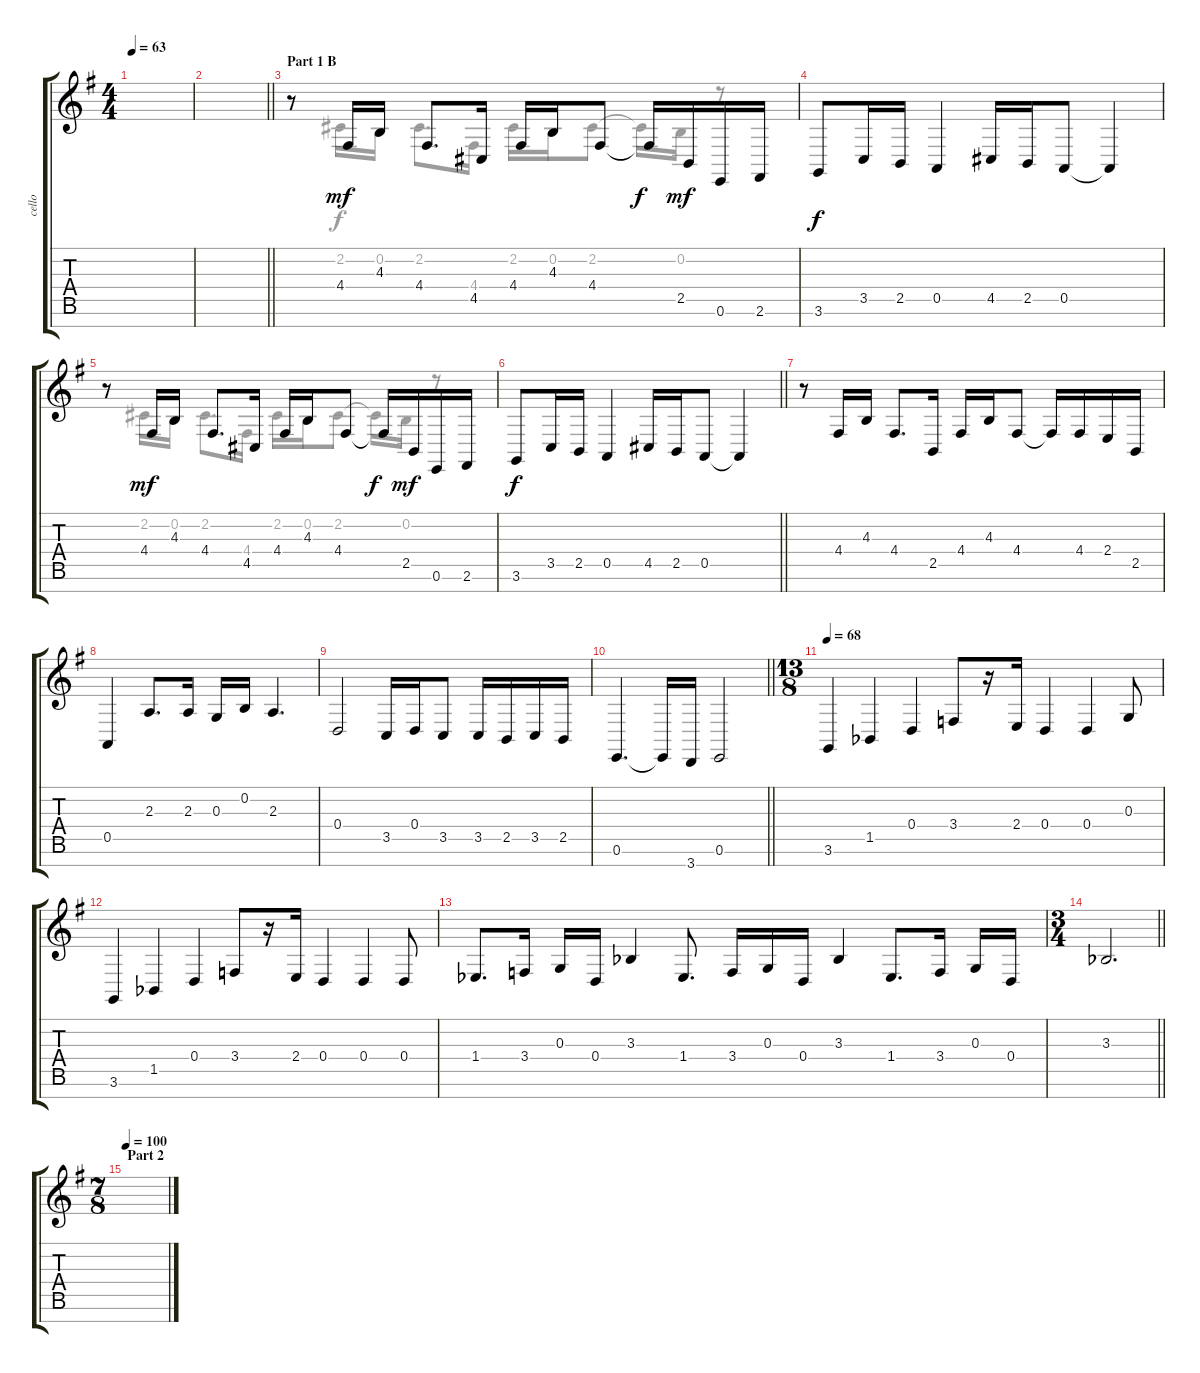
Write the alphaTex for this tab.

\track ("cello" "cello") {instrument cello}
\staff {score tabs}
\tuning (E4 B3 G3 D3 A2 E2 B1) {hide}
\voice
\ts (4 4)
\tempo 63
\clef g2
\ks g
|
\barLineRight lightlight
|
\section ("" "Part 1 B")
r.8 4.4.16{dy mf} 4.3.16 4.4.8{d} 4.5.16 4.4.16 4.3.16 4.4.8 4.4{t}.16{dy f} 2.5.16{dy mf} 0.6.16 2.6.16 |
3.6.8{dy f} 3.5.16 2.5.16 0.5.4 4.5.16 2.5.16 0.5.8 0.5{t}.4 |
r.8 4.4.16{dy mf} 4.3.16 4.4.8{d} 4.5.16 4.4.16 4.3.16 4.4.8 4.4{t}.16{dy f} 2.5.16{dy mf} 0.6.16 2.6.16 |
\barLineRight lightlight
3.6.8{dy f} 3.5.16 2.5.16 0.5.4 4.5.16 2.5.16 0.5.8 0.5{t}.4 |
r.8 4.4.16 4.3.16 4.4.8{d} 2.5.16 4.4.16 4.3.16 4.4.8 4.4{t}.16 4.4.16 2.4.16 2.5.16 |
0.5.4 2.3.8{d} 2.3.16 0.3.16 0.2.16 2.3.4{d} |
0.4.2 3.5.16 0.4.16 3.5.8 3.5.16 2.5.16 3.5.16 2.5.16 |
\barLineRight lightlight
0.6.4{d} 0.6{t}.16 3.7.16 0.6.2 |
\ts (13 8)
\tempo 68
3.6.4 1.5{acc b}.4 0.4.4 3.4.8 r.16 2.4.16 0.4.4 0.4.4 0.3.8 |
3.6.4 1.5{acc b}.4 0.4.4 3.4.8 r.16 2.4.16 0.4.4 0.4.4 0.4.8 |
1.4{acc b}.8{d} 3.4.16 0.3.16 0.4.16 3.3{acc b}.4 1.4{acc b}.8{d} 3.4.16 0.3.16 0.4.16 3.3{acc b}.4 1.4{acc b}.8{d} 3.4.16 0.3.16 0.4.16 |
\ts (3 4)
\barLineRight lightlight
3.3{acc b}.2{d} |
\ts (7 8)
\section ("" "Part 2")
\tempo 100
|
\voice
\clef g2
\ottava regular
\simile none
\ks g
|
\barLineRight lightlight
|
r.8 2.2.16 0.2.16 2.2.8{d} 4.4.16 2.2.16 0.2.16 2.2.8 2.2{t}.16 0.2.16 r.8 |
|
r.8 2.2.16 0.2.16 2.2.8{d} 4.4.16 2.2.16 0.2.16 2.2.8 2.2{t}.16 0.2.16 r.8 |
\barLineRight lightlight
|
|
|
|
\barLineRight lightlight
|
|
|
|
\barLineRight lightlight
|
|
